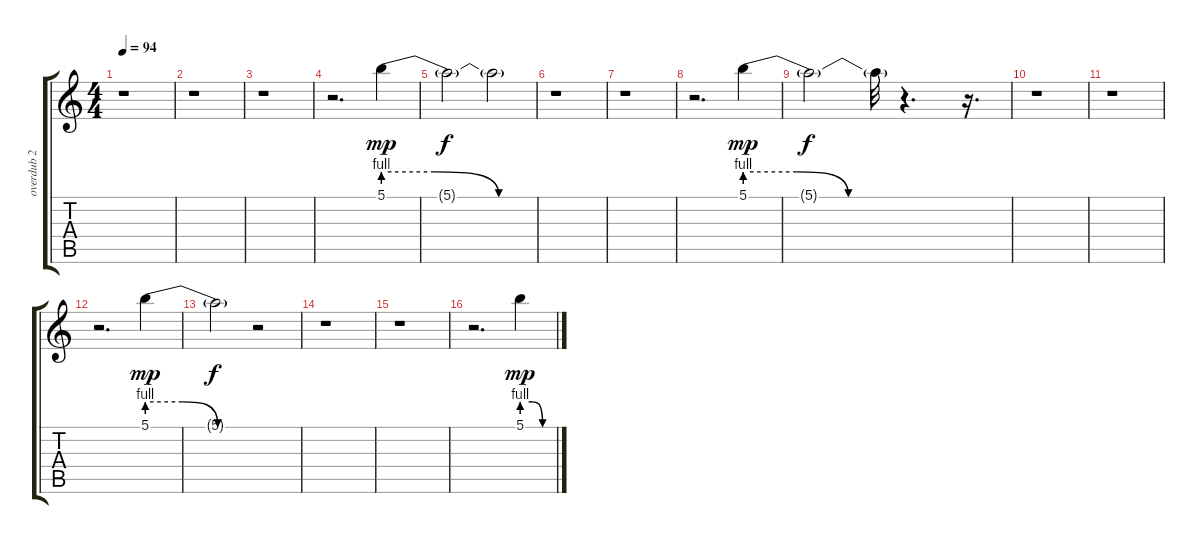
\track ("overdub 2" "overdub 2") {instrument distortionguitar}
\staff {score tabs}
\tuning (E4 B3 G3 D3 A2 E2) {hide}
\ts (4 4)
\tempo 94
\clef g2
\ks c
r.1{dy mp instrument distortionguitar} |
r.1 |
r.1 |
r.2{d} 5.1{be (custom 0 4 20 4 45 0 60 0)}.4{volume 16} |
5.1{t}.2{dy f} 5.1{t}.2 |
r.1 |
r.1 |
r.2{d} 5.1{be (custom 0 4 20 4 40 0 60 0)}.4{dy mp} |
5.1{t}.2{dy f} 5.1{t}.32 r.4{d} r.16{d} |
r.1 |
r.1 |
r.2{d} 5.1{be (custom 0 4 20 4 40 0 60 0)}.4{dy mp} |
5.1{t}.2{dy f} r.2 |
r.1 |
r.1 |
r.2{d} 5.1{be (custom 0 4 20 4 40 0 60 0)}.4{dy mp}
